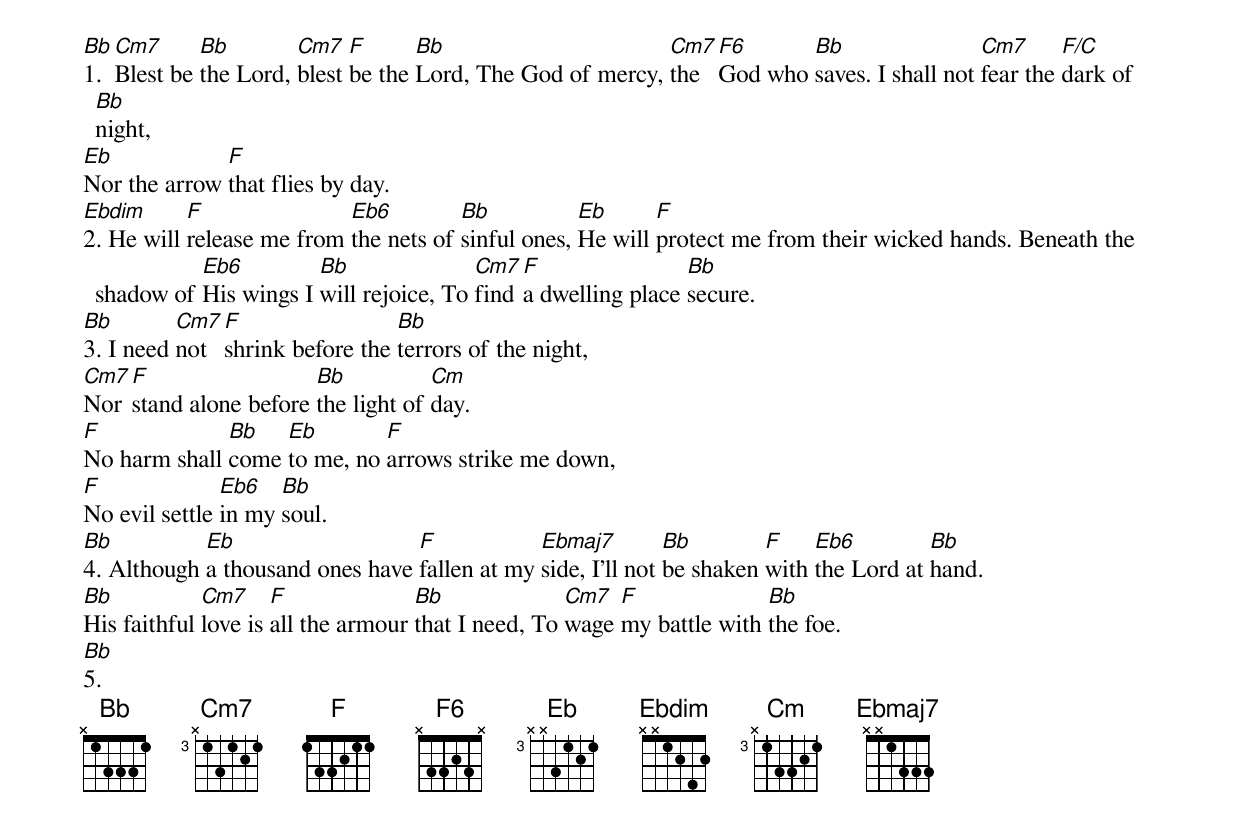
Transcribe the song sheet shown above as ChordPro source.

[Bb]1. [Cm7]Blest be [Bb]the Lord, [Cm7]blest [F]be the [Bb]Lord, The God of mercy, [Cm7]the [F6]God who [Bb]saves. I shall not [Cm7]fear the [F/C]dark of [Bb]night,
[Eb]Nor the arrow [F]that flies by day.
[Ebdim]2. He will [F]release me from [Eb6]the nets of [Bb]sinful ones, [Eb]He will [F]protect me from their wicked hands. Beneath the shadow of [Eb6]His wings I [Bb]will rejoice, To [Cm7]find [F]a dwelling place [Bb]secure.
[Bb]3. I need [Cm7]not [F]shrink before the [Bb]terrors of the night,
[Cm7]Nor [F]stand alone before [Bb]the light of [Cm]day.
[F]No harm shall [Bb]come [Eb]to me, no [F]arrows strike me down,
[F]No evil settle [Eb6]in my [Bb]soul.
[Bb]4. Although [Eb]a thousand ones have [F]fallen at my [Ebmaj7]side, I’ll not [Bb]be shaken [F]with [Eb6]the Lord at [Bb]hand.
[Bb]His faithful [Cm7]love is [F]all the armour [Bb]that I need, To [Cm7]wage [F]my battle with [Bb]the foe.
[Bb]5.
